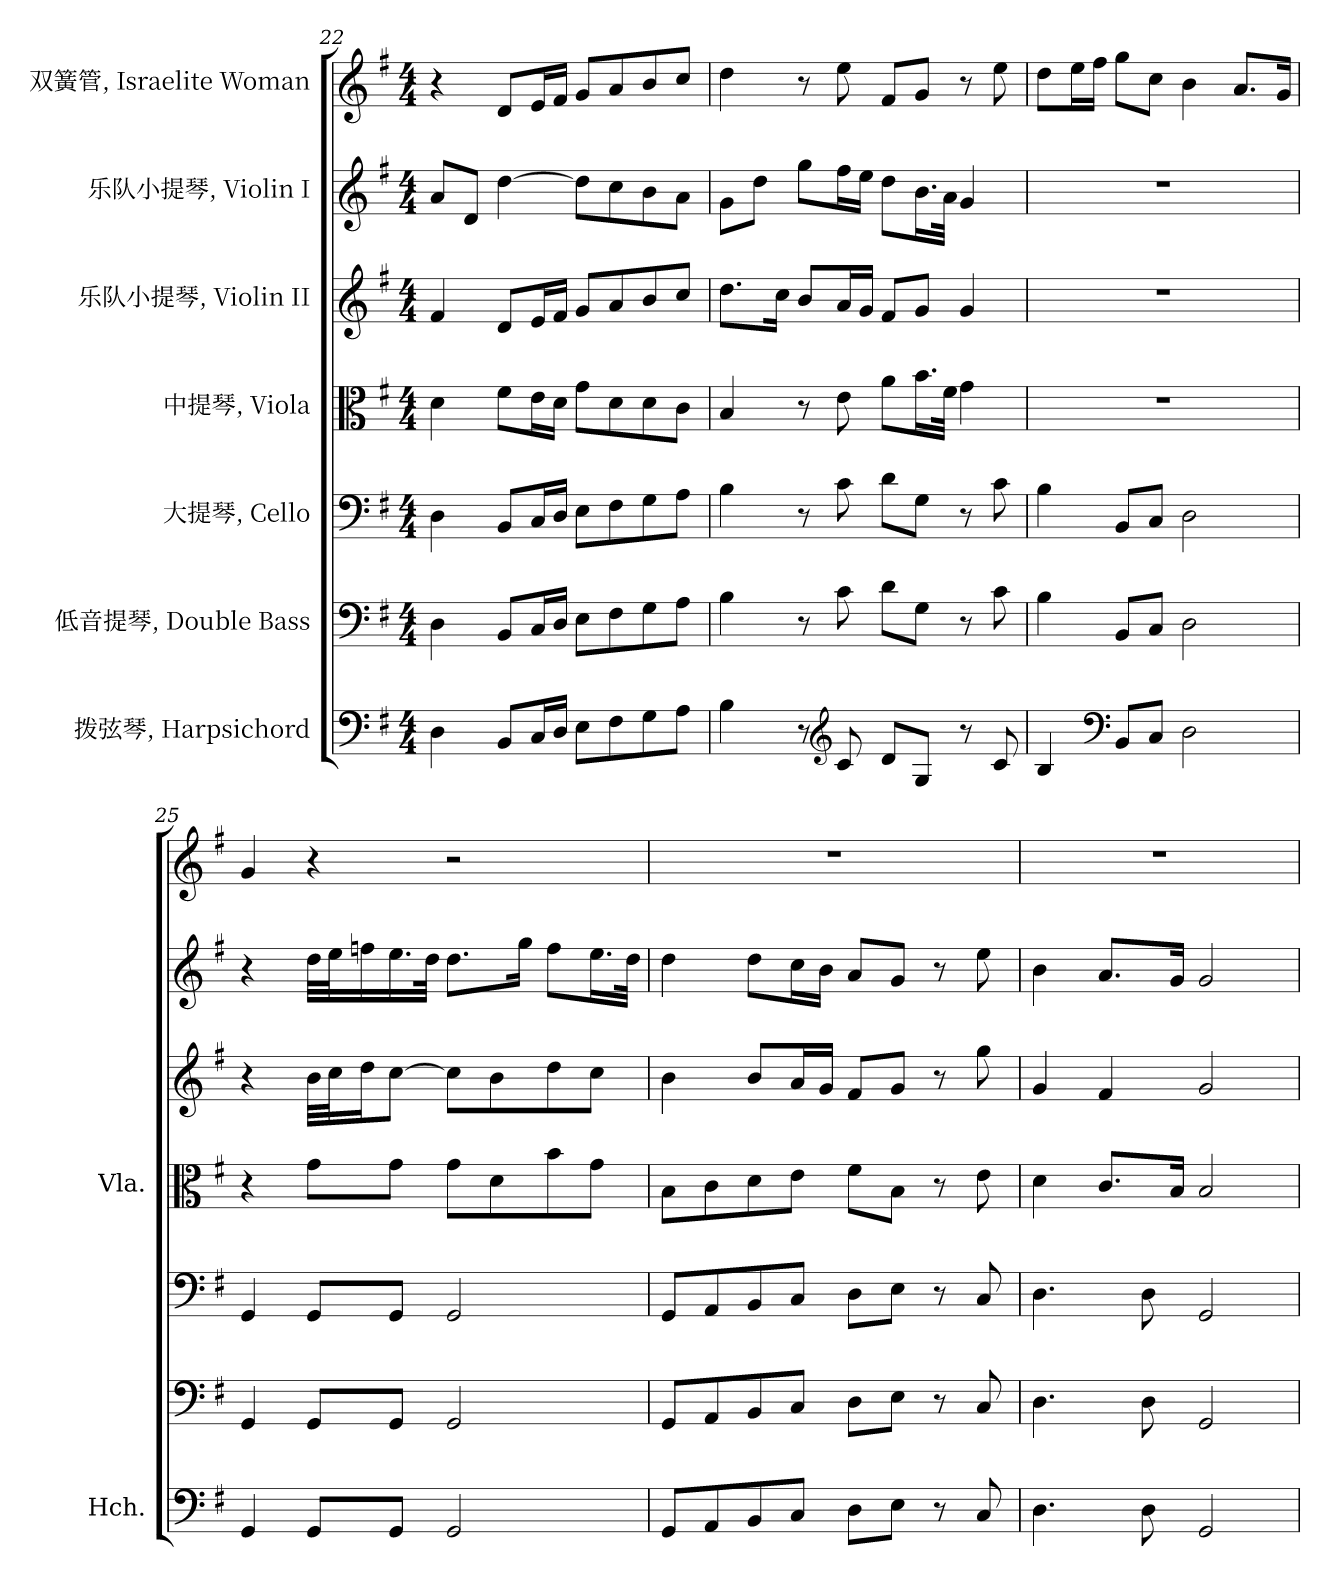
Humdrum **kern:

**kern	**kern	**kern	**kern	**kern	**kern	**kern
*part7	*part6	*part5	*part4	*part3	*part2	*part1
*staff7	*staff6	*staff5	*staff4	*staff3	*staff2	*staff1
*I"拨弦琴, Harpsichord	*I"低音提琴, Double Bass	*I"大提琴, Cello	*I"中提琴, Viola	*I"乐队小提琴, Violin II	*I"乐队小提琴, Violin I	*I"双簧管, Israelite Woman
*I'Hch.	*	*	*I'Vla.	*	*	*
*clefF4	*clefF4	*clefF4	*clefC3	*clefG2	*clefG2	*clefG2
*	*ITrd7c12	*	*	*	*	*
*k[f#]	*k[f#]	*k[f#]	*k[f#]	*k[f#]	*k[f#]	*k[f#]
*M4/4	*M4/4	*M4/4	*M4/4	*M4/4	*M4/4	*M4/4
=22	=22	=22	=22	=22	=22	=22
4D\	4DD\	4D\	4d\	4f#/	8a/L	4r
.	.	.	.	.	8d/J	.
8BB/L	8BBB/L	8BB/L	8f#\L	8d/L	[4dd\	8d/L
16C/L	16CC/L	16C/L	16e\L	16e/L	.	16e/L
16D/JJ	16DD/JJ	16D/JJ	16d\JJ	16f#/JJ	.	16f#/JJ
8E\L	8EE\L	8E\L	8g\L	8g/L	8dd\L]	8g/L
8F#\	8FF#\	8F#\	8d\	8a/	8cc\	8a/
8G\	8GG\	8G\	8d\	8b/	8b\	8b/
8A\J	8AA\J	8A\J	8c\J	8cc/J	8a\J	8cc/J
=23	=23	=23	=23	=23	=23	=23
4B\	4BB\	4B\	4B/	8.dd\L	8g\L	4dd\
.	.	.	.	.	8dd\J	.
.	.	.	.	16cc\Jk	.	.
8r	8r	8r	8r	8b/L	8gg\L	8r
*clefG2	*	*	*	*	*	*
8c/	8C\	8c\	8e\	16a/L	16ff#\L	8ee\
.	.	.	.	16g/JJ	16ee\JJ	.
8d/L	8D\L	8d\L	8a\L	8f#/L	8dd\L	8f#/L
8G/J	8GG\J	8G\J	16.b\L	8g/J	16.b\L	8g/J
.	.	.	32f#\JJk	.	32a\JJk	.
8r	8r	8r	4g\	4g/	4g/	8r
8c/	8C\	8c\	.	.	.	8ee\
=24	=24	=24	=24	=24	=24	=24
4B/	4BB\	4B\	1r	1r	1r	8dd\L
.	.	.	.	.	.	16ee\L
.	.	.	.	.	.	16ff#\JJ
*clefF4	*	*	*	*	*	*
8BB/L	8BBB/L	8BB/L	.	.	.	8gg\L
8C/J	8CC/J	8C/J	.	.	.	8cc\J
2D\	2DD\	2D\	.	.	.	4b\
.	.	.	.	.	.	8.a/L
.	.	.	.	.	.	16g/Jk
!!LO:PB:g=z
=25	=25	=25	=25	=25	=25	=25
4GG/	4GGG/	4GG/	4r	4r	4r	4g/
8GG/L	8GGG/L	8GG/L	8g\L	32b\LLL	32dd\LLL	4r
.	.	.	.	32cc\J	32ee\J	.
.	.	.	.	16dd\J	16ffn\	.
8GG/J	8GGG/J	8GG/J	8g\J	[8cc\J	16.ee\	.
.	.	.	.	.	32dd\JJk	.
2GG/	2GGG/	2GG/	8g\L	8cc\L]	8.dd\L	2r
.	.	.	8d\	8b\	.	.
.	.	.	.	.	16gg\Jk	.
.	.	.	8b\	8dd\	8ff\L	.
.	.	.	8g\J	8cc\J	16.ee\L	.
.	.	.	.	.	32dd\JJk	.
=26	=26	=26	=26	=26	=26	=26
*	*	*	*	*	*	*MM38
8GG/L	8GGG/L	8GG/L	8B\L	4b\	4dd\	1r
8AA/	8AAA/	8AA/	8c\	.	.	.
8BB/	8BBB/	8BB/	8d\	8b/L	8dd\L	.
8C/J	8CC/J	8C/J	8e\J	16a/L	16cc\L	.
.	.	.	.	16g/JJ	16b\JJ	.
8D\L	8DD\L	8D\L	8f#\L	8f#/L	8a/L	.
8E\J	8EE\J	8E\J	8B\J	8g/J	8g/J	.
8r	8r	8r	8r	8r	8r	.
8C/	8CC/	8C/	8e\	8gg\	8ee\	.
=27	=27	=27	=27	=27	=27	=27
4.D\	4.DD\	4.D\	4d\	4g/	4b\	1r
.	.	.	8.c/L	4f#/	8.a/L	.
8D\	8DD\	8D\	.	.	.	.
.	.	.	16B/Jk	.	16g/Jk	.
2GG/	2GGG/	2GG/	2B/	2g/	2g/	.
=	=	=	=	=	=	=
*-	*-	*-	*-	*-	*-	*-
